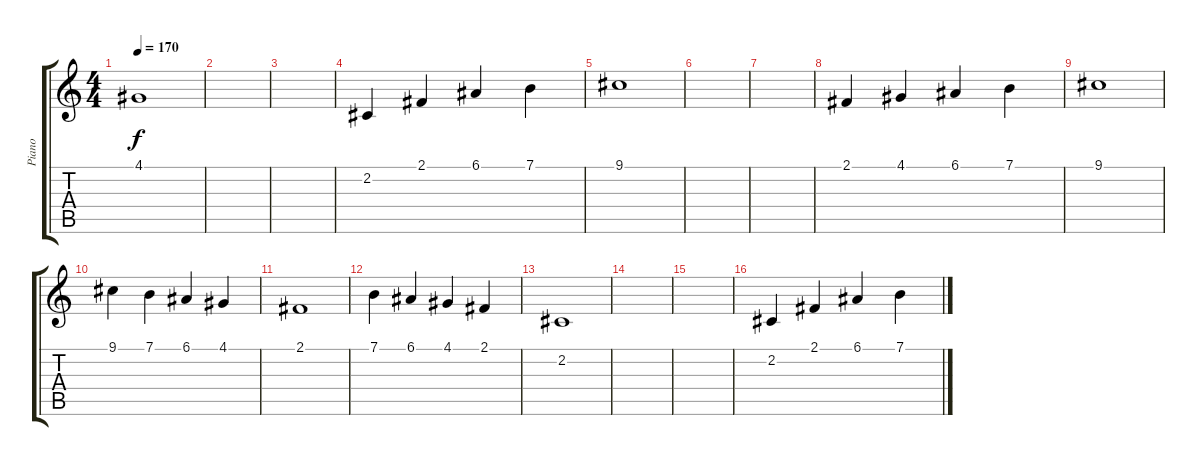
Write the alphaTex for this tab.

\track ("Piano" "Piano") {instrument acousticgrandpiano}
\staff {score tabs}
\tuning (E4 B3 G3 D3 A2 E2) {hide}
\ts (4 4)
\tempo 170
\clef g2
\ks c
4.1.1{dy f} |
|
|
2.2.4 2.1.4 6.1.4 7.1.4 |
9.1.1 |
|
|
2.1.4 4.1.4 6.1.4 7.1.4 |
9.1.1 |
9.1.4 7.1.4 6.1.4 4.1.4 |
2.1.1 |
7.1.4 6.1.4 4.1.4 2.1.4 |
2.2.1 |
|
|
2.2.4 2.1.4 6.1.4 7.1.4
